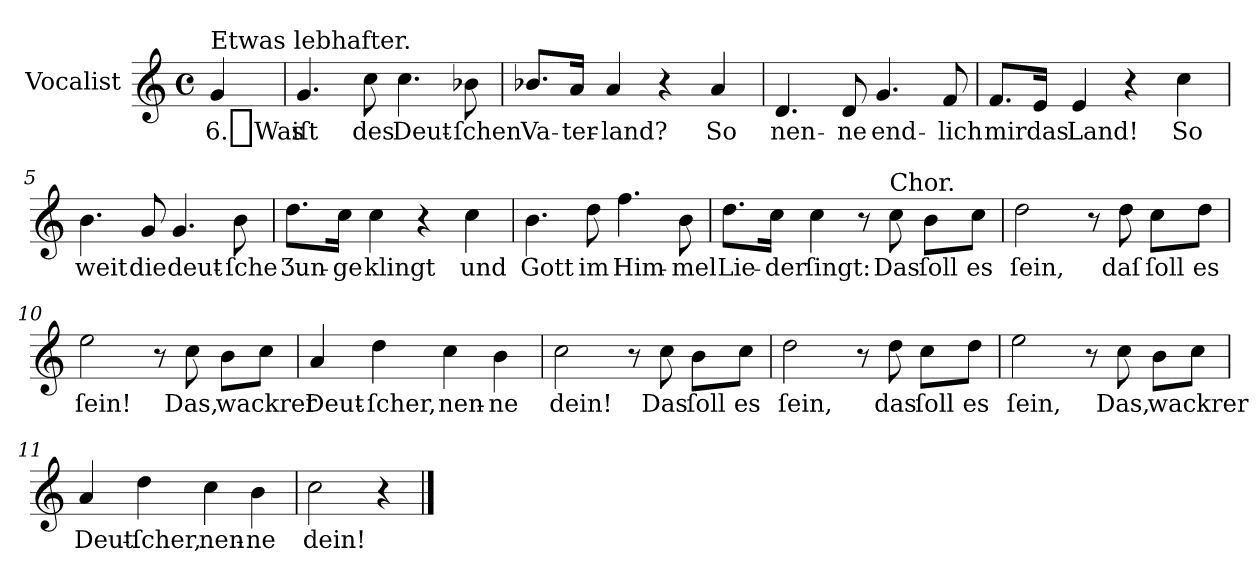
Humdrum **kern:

**kern	**text
*part1	*part1
*staff1	*staff1
*I"Vocalist	*
*k[]	*
*C:	*
*M4/4	*
*met(c)	*
=	=
!LO:TX:a:t=Etwas lebhafter.	!
4g	6._Was
=1	=1
4.g	iſt
8cc	des
4.cc	Deut-
8b-X	-ſchen
=2	=2
8.b-X/L	Va-
16aJk	-ter-
4a	-land?
4r	.
4a	So
=3	=3
4.d	nen-
8d	-ne
4.g	end-
8f	-lich
=4	=4
8.fL	mir
16eJk	das
4e	Land!
4r	.
4cc	So
=5	=5
4.b	weit
8g	die
4.g	deut-
8b	-ſche
=6	=6
8.ddL	Ʒun-
16ccJk	-ge
4cc	klingt
4r	.
4cc	und
=7	=7
4.b	Gott
8dd	im
4.ff	Him-
8b	-mel
=8	=8
8.ddL	Lie-
16ccJk	-der
4cc	ſingt:
8r	.
!LO:TX:a:t=Chor.	!
8cc	Das
8bL	ſoll
8ccJ	es
=9	=9
2dd	ſein,
8r	.
8dd	daſ
8ccL	ſoll
8ddJ	es
=10	=10
2ee	ſein!
8r	.
8cc	Das,
8bL	wackrer
8ccJ	.
=11	=11
4a	Deut-
4dd	-ſcher,
4cc	nen-
4b	-ne
=12	=12
2cc	dein!
8r	.
8cc	Das
8bL	ſoll
8ccJ	es
=9	=9
2dd	ſein,
8r	.
8dd	das
8ccL	ſoll
8ddJ	es
=10	=10
2ee	ſein,
8r	.
8cc	Das,
8bL	wackrer
8ccJ	.
=11	=11
4a	Deut-
4dd	-ſcher,
4cc	nen-
4b	-ne
=12	=12
2cc	dein!
4r	.
==	==
*-	*-
